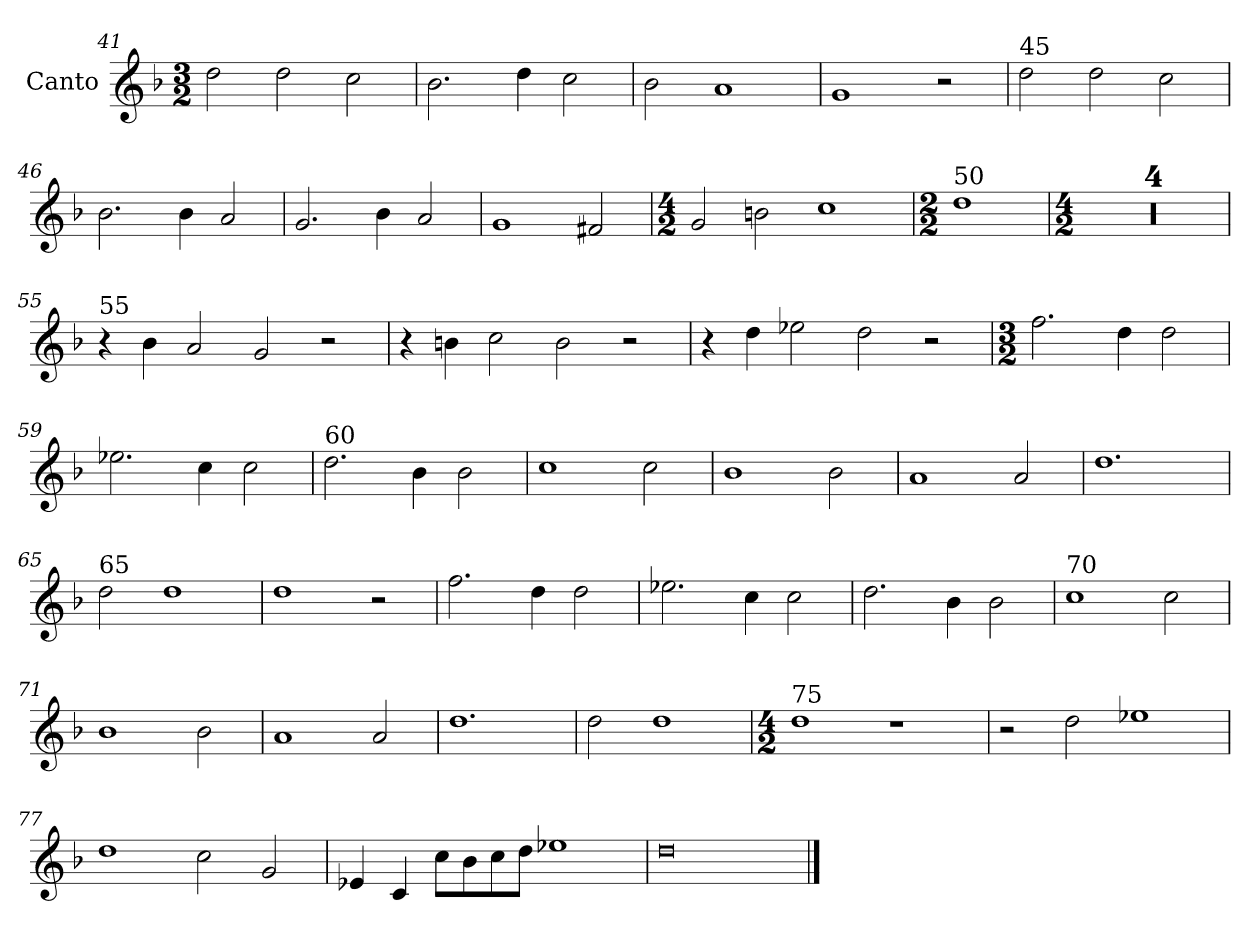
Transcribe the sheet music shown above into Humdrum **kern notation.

**kern
*part1
*staff1
*I"Canto
*clefG2
*k[b-]
*M3/2
=41
2dd\
2dd\
2cc\
!!LO:PB:g=z
=42
2.b-\
4dd\
2cc\
=43
2b-\
1a
=44
1g
2r
=45
!LO:TX:a:t=45
2dd\
2dd\
2cc\
=46
2.b-\
4b-\
2a/
=47
2.g/
4b-\
2a/
!!LO:LB:g=z
=48
1g
2f#X/
=49
*M4/2
2g/
2bn\
1cc
=50
*M2/2
!LO:TX:a:t=50
1dd
=51
*M4/2
0r
=52
0r
=53
0r
=54
0r
!!LO:LB:g=z
=55
!LO:TX:a:t=55
4r
4b-\
2a/
2g/
2r
!!LO:LB:g=z
=56
4r
4bn\
2cc\
2b\
2r
=57
4r
4dd\
2ee-X\
2dd\
2r
=58
*M3/2
2.ff\
4dd\
2dd\
=59
2.ee-X\
4cc\
2cc\
=60
!LO:TX:a:t=60
2.dd\
4b-\
2b-\
!!LO:PB:g=z
=61
1cc
2cc\
=62
1b-
2b-\
=63
1a
2a/
=64
1.dd
=65
!LO:TX:a:t=65
2dd\
1dd
=66
1dd
2r
=67
2.ff\
4dd\
2dd\
!!LO:LB:g=z
=68
2.ee-X\
4cc\
2cc\
=69
2.dd\
4b-\
2b-\
=70
!LO:TX:a:t=70
1cc
2cc\
=71
1b-
2b-\
=72
1a
2a/
=73
1.dd
=74
2dd\
1dd
!!LO:LB:g=z
=75
*M4/2
!LO:TX:a:t=75
1dd
1r
=76
2r
2dd\
1ee-X
=77
1dd
2cc\
2g/
=78
4e-X/
4c/
8cc\L
8b-\
8cc\
8dd\J
1ee-X
=79
0dd
==
*-
